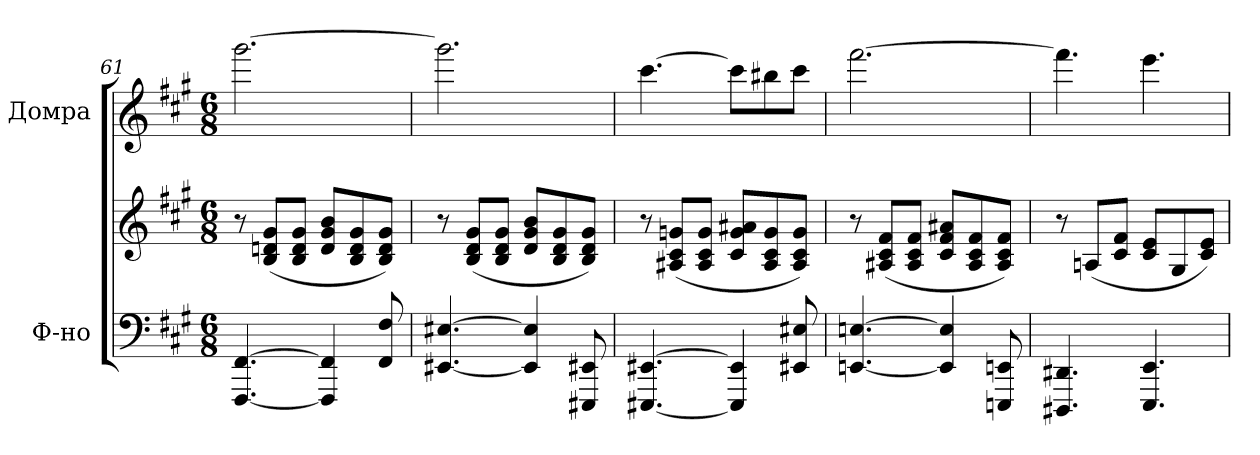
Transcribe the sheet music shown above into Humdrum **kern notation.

**kern	**kern	**kern
*part2	*part2	*part1
*staff3	*staff2	*staff1
*I"Ф-но	*	*I"Домра
*clefF4	*clefG2	*clefG2
*k[f#c#g#]	*k[f#c#g#]	*k[f#c#g#]
*A:	*A:	*A:
*M6/8	*M6/8	*M6/8
=61	=61	=61
[<4.FFF#i/ [>4.FF#i	8r	[>2.ggg#i\
.	(8Bi/ 8dni 8g#iL	.
.	8Bi/ 8di 8g#iJ	.
4FFF#i/] 4FF#i]	8di/ 8g#i 8biL	.
.	8Bi/ 8di 8g#i	.
8FF#i/ 8F#i	8Bi/ 8di 8g#iJ)	.
=62	=62	=62
[<4.EE#Xi/ [>4.E#Xi	8r	2.ggg#i\]
.	(8Bi/ 8di 8g#iL	.
.	8Bi/ 8di 8g#iJ	.
4EE#i/] 4E#i]	8di/ 8g#i 8biL	.
.	8Bi/ 8di 8g#i	.
8EEE#Xi/ 8EE#Xi	8Bi/ 8di 8g#iJ)	.
!!LO:PB:g=z
=63	=63	=63
[<4.EEE#Xi/ [>4.EE#Xi	8r	[>4.ccc#i\
.	(8A#Xi/ 8c#i 8gniL	.
.	8A#i/ 8c#i 8giJ	.
4EEE#i/] 4EE#i]	8c#i/ 8gi 8a#XiL	8ccc#i\L]
.	8A#i/ 8c#i 8gi	8bb#Xi\
8EE#Xi/ 8E#Xi	8A#i/ 8c#i 8giJ)	8ccc#i\J
=64	=64	=64
[<4.EEni/ [>4.Eni	8r	[>2.fff#i\
.	(8A#Xi/ 8c#i 8f#iL	.
.	8A#i/ 8c#i 8f#iJ	.
4EEi/] 4Ei]	8c#i/ 8f#i 8a#XiL	.
.	8A#i/ 8c#i 8f#i	.
8EEEni/ 8EEni	8A#i/ 8c#i 8f#iJ)	.
=65	=65	=65
4.DDD#Xi/ 4.DD#Xi	8r	4.fff#i\]
.	(8Ani/L	.
.	8c#i/ 8f#iJ	.
4.EEEi/ 4.EEi	8c#i/ 8eiL	4.eeei\
.	8G#i/	.
.	8c#i/ 8eiJ)	.
=	=	=
*-	*-	*-
